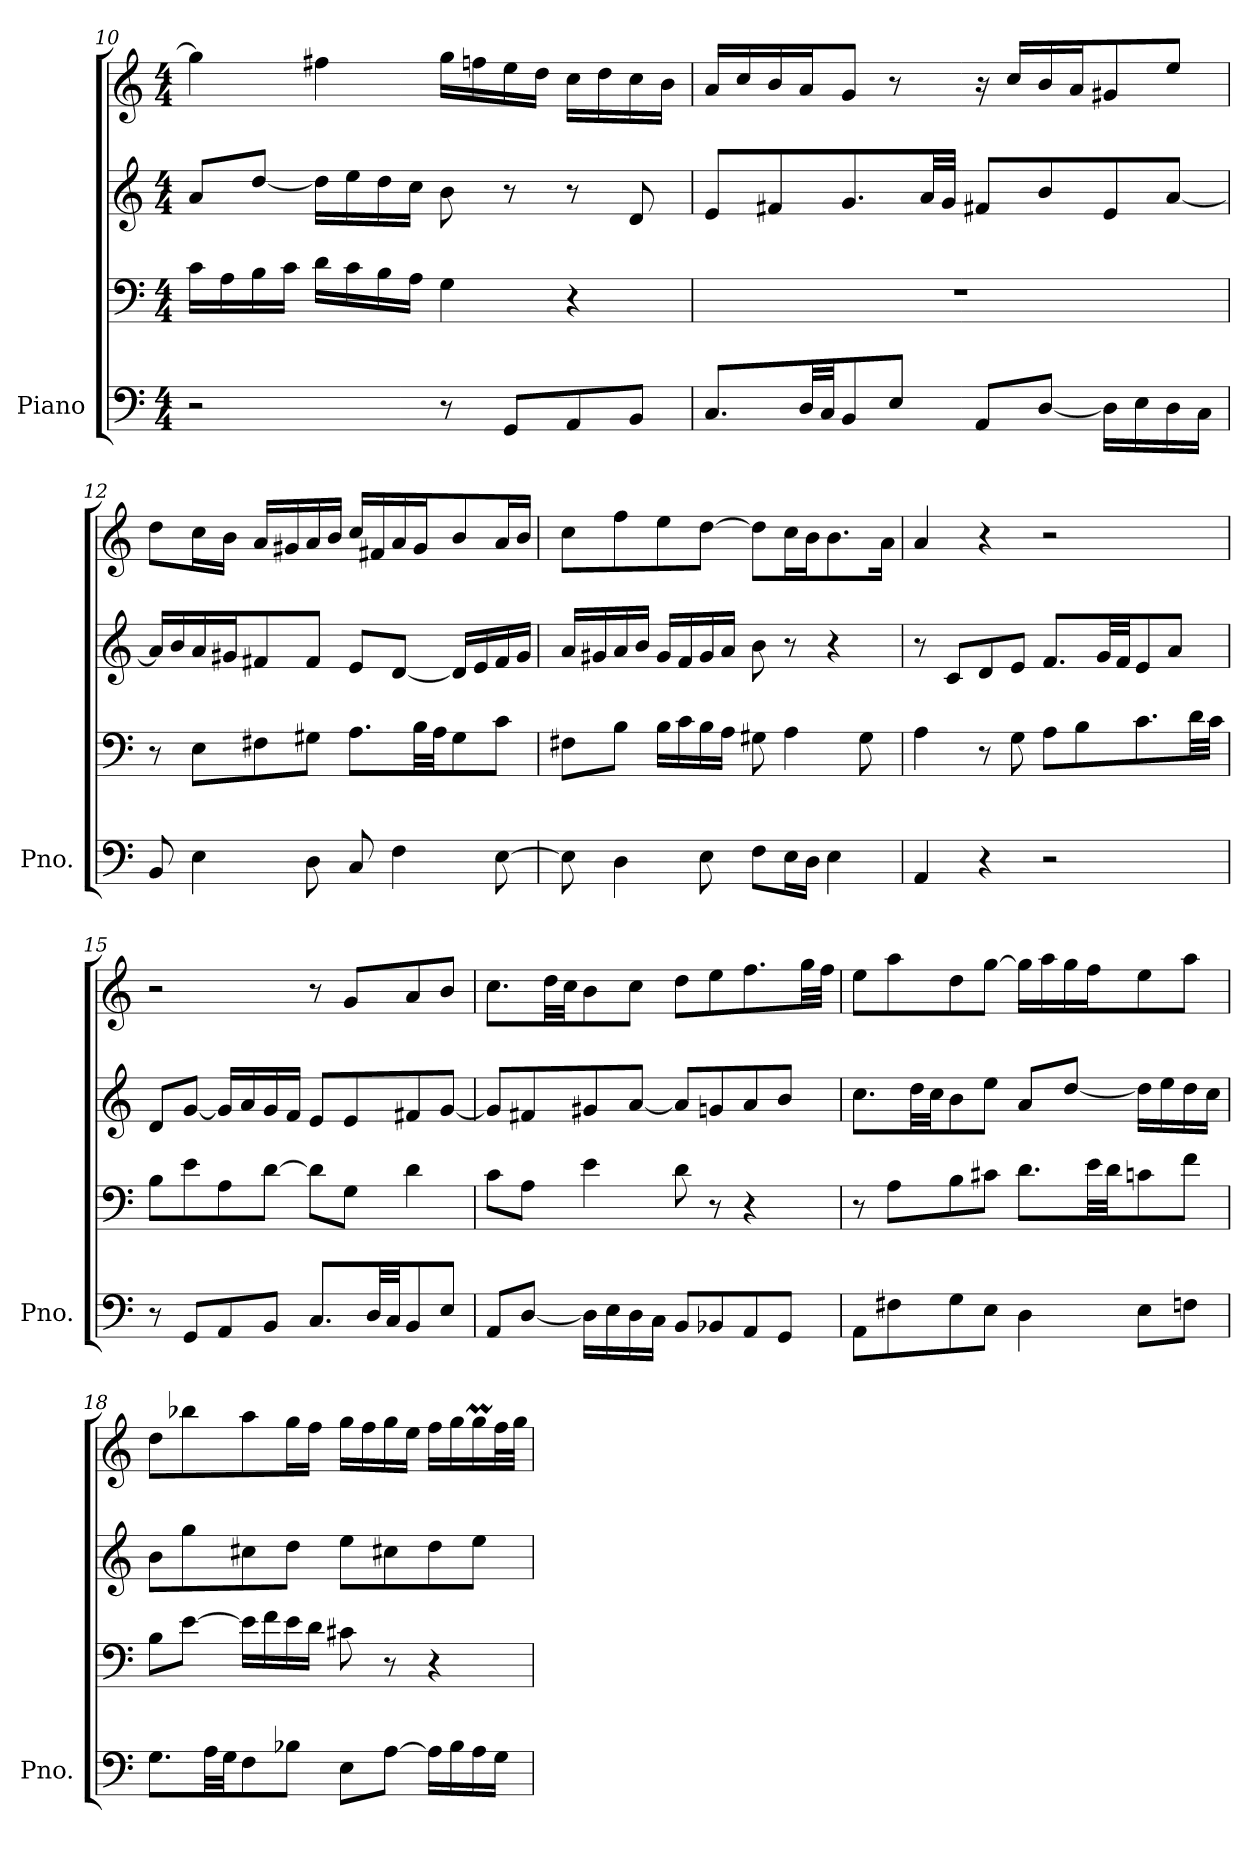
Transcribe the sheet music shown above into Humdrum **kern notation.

**kern	**kern	**kern	**kern
*part1	*part1	*part1	*part1
*staff4	*staff3	*staff2	*staff1
*I"Piano	*	*	*
*I'Pno.	*	*	*
*clefF4	*clefF4	*clefG2	*clefG2
*k[]	*k[]	*k[]	*k[]
*C:	*C:	*C:	*C:
*M4/4	*M4/4	*M4/4	*M4/4
=10	=10	=10	=10
2r	16c\LL	8a/L	4gg\]
.	16A\	.	.
.	16B\	[8dd/J	.
.	16c\JJ	.	.
.	16d\LL	16dd\LL]	4ff#X\
.	16c\	16ee\	.
.	16B\	16dd\	.
.	16A\JJ	16cc\JJ	.
8r	4G\	8b\	16gg\LL
.	.	.	16ffn\
8GG/L	.	8r	16ee\
.	.	.	16dd\JJ
8AA/	4r	8r	16cc\LL
.	.	.	16dd\
8BB/J	.	8d/	16cc\
.	.	.	16b\JJ
!!LO:PB:g=z
=11	=11	=11	=11
8.C/L	1r	8e/L	16a/LL
.	.	.	16cc/
.	.	8f#X/	16b/
32D/LL	.	.	16a/J
32C/JJ	.	.	.
8BB/	.	8.g/	8g/J
8E/J	.	.	8r
.	.	32a/LL	.
.	.	32g/JJJ	.
8AA/L	.	8f#X/L	16r
.	.	.	16cc/LL
[8D/J	.	8b/	16b/
.	.	.	16a/J
16D\LL]	.	8e/	8g#X/
16E\	.	.	.
16D\	.	[8a/J	8ee/J
16C\JJ	.	.	.
=12	=12	=12	=12
8BB/	8r	16a/LL]	8dd\L
.	.	16b/	.
4E\	8E\L	16a/	16cc\L
.	.	16g#X/J	16b\JJ
.	8F#X\	8f#X/	16a/LL
.	.	.	16g#X/
8D\	8G#X\J	8f#/J	16a/
.	.	.	16b/JJ
8C/	8.A\L	8e/L	16cc/LL
.	.	.	16f#X/
4F\	.	[8d/J	16a/
.	32B\LL	.	16g#/J
.	32A\JJ	.	.
.	8G#\	16d/LL]	8b/
.	.	16e/	.
[8E\	8c\J	16f#/	16a/L
.	.	16g#/JJ	16b/JJ
!!LO:LB:g=z
=13	=13	=13	=13
8E\]	8F#X\L	16a/LL	8cc\L
.	.	16g#X/	.
4D\	8B\J	16a/	8ff\
.	.	16b/JJ	.
.	16B\LL	16g#/LL	8ee\
.	16c\	16f/	.
8E\	16B\	16g#/	[8dd\J
.	16A\JJ	16a/JJ	.
8F\L	8G#X\	8b\	8dd\L]
16E\L	4A\	8r	16cc\L
16D\JJ	.	.	16b\J
4E\	.	4r	8.b\
.	8G#\	.	.
.	.	.	16a\Jk
=14	=14	=14	=14
4AA/	4A\	8r	4a/
.	.	8c/L	.
4r	8r	8d/	4r
.	8G\	8e/J	.
2r	8A\L	8.f/L	2r
.	8B\	.	.
.	.	32g/LL	.
.	.	32f/JJ	.
.	8.c\	8e/	.
.	.	8a/J	.
.	32d\LL	.	.
.	32c\JJJ	.	.
=15	=15	=15	=15
8r	8B\L	8d/L	2r
8GG/L	8e\	[8g/J	.
8AA/	8A\	16g/LL]	.
.	.	16a/	.
8BB/J	[8d\J	16g/	.
.	.	16f/JJ	.
8.C/L	8d\L]	8e/L	8r
.	8G\J	8e/	8g/L
32D/LL	.	.	.
32C/JJ	.	.	.
8BB/	4d\	8f#X/	8a/
8E/J	.	[8g/J	8b/J
!!LO:LB:g=z
=16	=16	=16	=16
8AA/L	8c\L	8g/L]	8.cc\L
[8D/J	8A\J	8f#X/	.
.	.	.	32dd\LL
.	.	.	32cc\JJ
16D\LL]	4e\	8g#X/	8b\
16E\	.	.	.
16D\	.	[8a/J	8cc\J
16C\JJ	.	.	.
8BB/L	8d\	8a/L]	8dd\L
8BB-X/	8r	8gn/	8ee\
8AA/	4r	8a/	8.ff\
8GG/J	.	8b/J	.
.	.	.	32gg\LL
.	.	.	32ff\JJJ
=17	=17	=17	=17
8AA\L	8r	8.cc\L	8ee\L
8F#X\	8A\L	.	8aa\
.	.	32dd\LL	.
.	.	32cc\JJ	.
8G\	8B\	8b\	8dd\
8E\J	8c#X\J	8ee\J	[8gg\J
4D\	8.d\L	8a/L	16gg\LL]
.	.	.	16aa\
.	.	[8dd/J	16gg\
.	32e\LL	.	16ff\J
.	32d\JJ	.	.
8E\L	8cn\	16dd\LL]	8ee\
.	.	16ee\	.
8Fn\J	8f\J	16dd\	8aa\J
.	.	16cc\JJ	.
!!LO:PB:g=z
=18	=18	=18	=18
8.G\L	8B\L	8b\L	8dd\L
.	[8e\J	8gg\	8bb-X\
32A\LL	.	.	.
32G\JJ	.	.	.
8F\	16e\LL]	8cc#X\	8aa\
.	16f\	.	.
8B-X\J	16e\	8dd\J	16gg\L
.	16d\JJ	.	16ff\JJ
8E\L	8c#X\	8ee\L	16gg\LL
.	.	.	16ff\
[8A\J	8r	8cc#X\	16gg\
.	.	.	16ee\JJ
16A\LL]	4r	8dd\	16ff\LL
16B-\	.	.	16gg\
16A\	.	8ee\J	16ggM\
16G\JJ	.	.	32ff\L
.	.	.	32gg\JJJ
=	=	=	=
*-	*-	*-	*-
